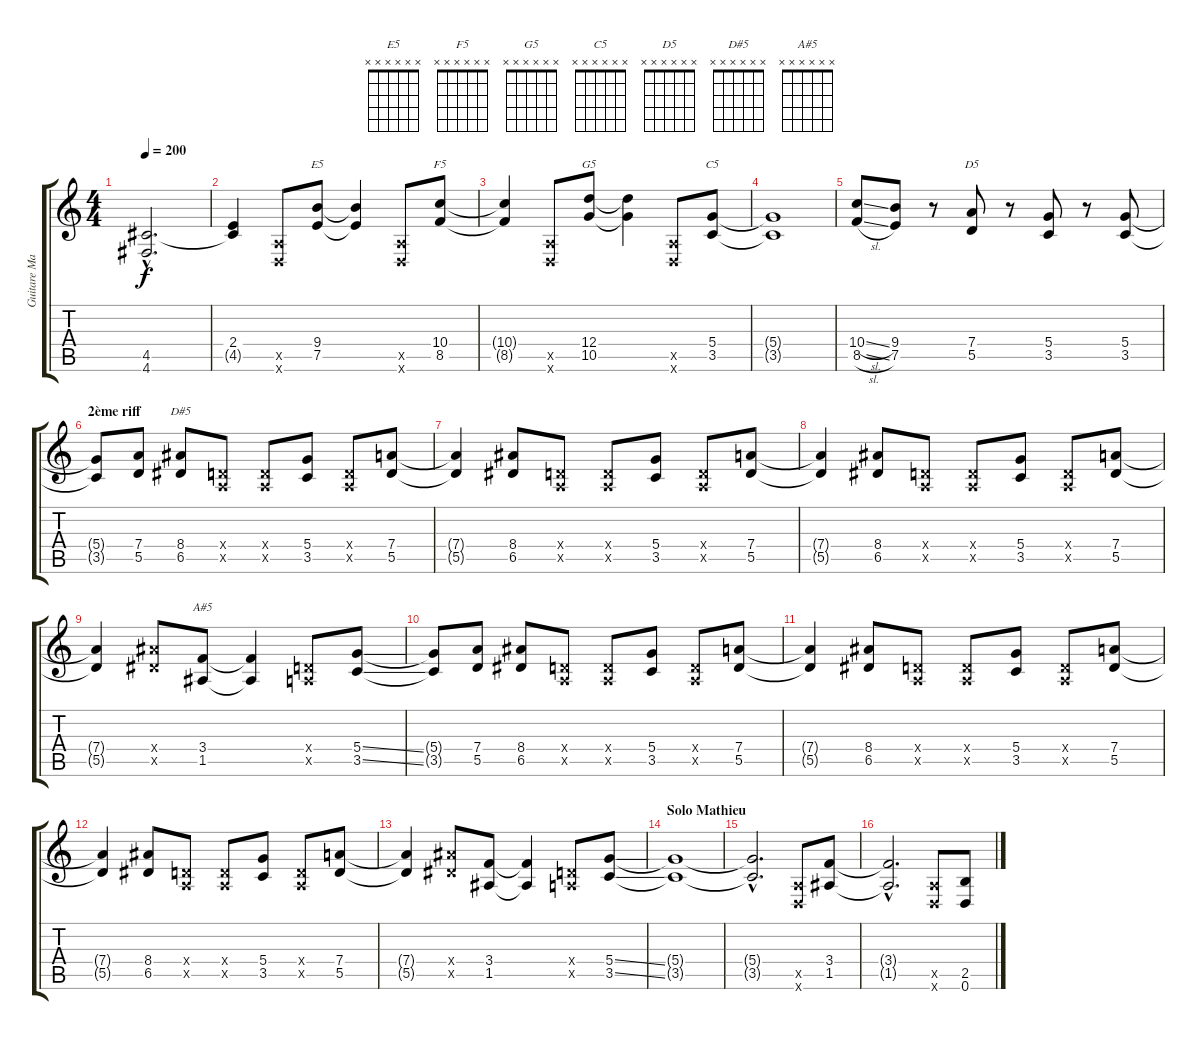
\track ("Guitare Mathieu" "Guitare Ma") {instrument distortionguitar}
\staff {score tabs}
\tuning (E4 B3 G3 D3 A2 D2) {hide}
\chord ("E5" x x x x x x)
\chord ("F5" x x x x x x)
\chord ("G5" x x x x x x)
\chord ("C5" x x x x x x)
\chord ("D5" x x x x x x)
\chord ("D#5" x x x x x x)
\chord ("A#5" x x x x x x)
\ts (4 4)
\tempo 200
\clef g2
\ks c
(4.5{hac t} 4.6{hac t}).2{d dy f} |
(2.4{t} 4.5{t}).4 (0.5{x} 0.6{x}).8 (9.4 7.5).8{ch "E5"} (9.4{t} 7.5{t}).4 (0.5{x} 0.6{x}).8 (10.4 8.5).8{ch "F5"} |
(10.4{t} 8.5{t}).4 (0.5{x} 0.6{x}).8 (12.4 10.5).8{ch "G5"} (12.4{t} 10.5{t}).4 (0.5{x} 0.6{x}).8 (5.4 3.5).8{ch "C5"} |
(5.4{t} 3.5{t}).1 |
(10.4{sl} 8.5{sl}).8 (9.4 7.5).8 r.8 (7.4 5.5).8{ch "D5"} r.8 (5.4 3.5).8 r.8 (5.4 3.5).8 |
\section ("" "2ème riff")
(5.4{t} 3.5{t}).8 (7.4 5.5).8 (8.4 6.5).8{ch "D#5"} (0.4{x} 0.5{x}).8 (0.4{x} 0.5{x}).8 (5.4 3.5).8 (0.4{x} 0.5{x}).8 (7.4 5.5).8 |
(7.4{t} 5.5{t}).4 (8.4 6.5).8 (0.4{x} 0.5{x}).8 (0.4{x} 0.5{x}).8 (5.4 3.5).8 (0.4{x} 0.5{x}).8 (7.4 5.5).8 |
(7.4{t} 5.5{t}).4 (8.4 6.5).8 (0.4{x} 0.5{x}).8 (0.4{x} 0.5{x}).8 (5.4 3.5).8 (0.4{x} 0.5{x}).8 (7.4 5.5).8 |
(7.4{t} 5.5{t}).4 (8.4{x} 6.5{x}).8 (3.4 1.5).8{ch "A#5"} (3.4{t} 1.5{t}).4 (0.4{x} 0.5{x}).8 (5.4{ss} 3.5{ss}).8 |
(5.4{t} 3.5{t}).8 (7.4 5.5).8 (8.4 6.5).8 (0.4{x} 0.5{x}).8 (0.4{x} 0.5{x}).8 (5.4 3.5).8 (0.4{x} 0.5{x}).8 (7.4 5.5).8 |
(7.4{t} 5.5{t}).4 (8.4 6.5).8 (0.4{x} 0.5{x}).8 (0.4{x} 0.5{x}).8 (5.4 3.5).8 (0.4{x} 0.5{x}).8 (7.4 5.5).8 |
(7.4{t} 5.5{t}).4 (8.4 6.5).8 (0.4{x} 0.5{x}).8 (0.4{x} 0.5{x}).8 (5.4 3.5).8 (0.4{x} 0.5{x}).8 (7.4 5.5).8 |
(7.4{t} 5.5{t}).4 (8.4{x} 6.5{x}).8 (3.4 1.5).8 (3.4{t} 1.5{t}).4 (0.4{x} 0.5{x}).8 (5.4{ss} 3.5{ss}).8 |
\section ("" "Solo Mathieu")
(5.4{t} 3.5{t}).1 |
(5.4{hac t} 3.5{hac t}).2{d} (0.5{x} 0.6{x}).8 (3.4 1.5).8 |
(3.4{hac t} 1.5{hac t}).2{d} (0.5{x} 0.6{x}).8 (2.5 0.6).8
